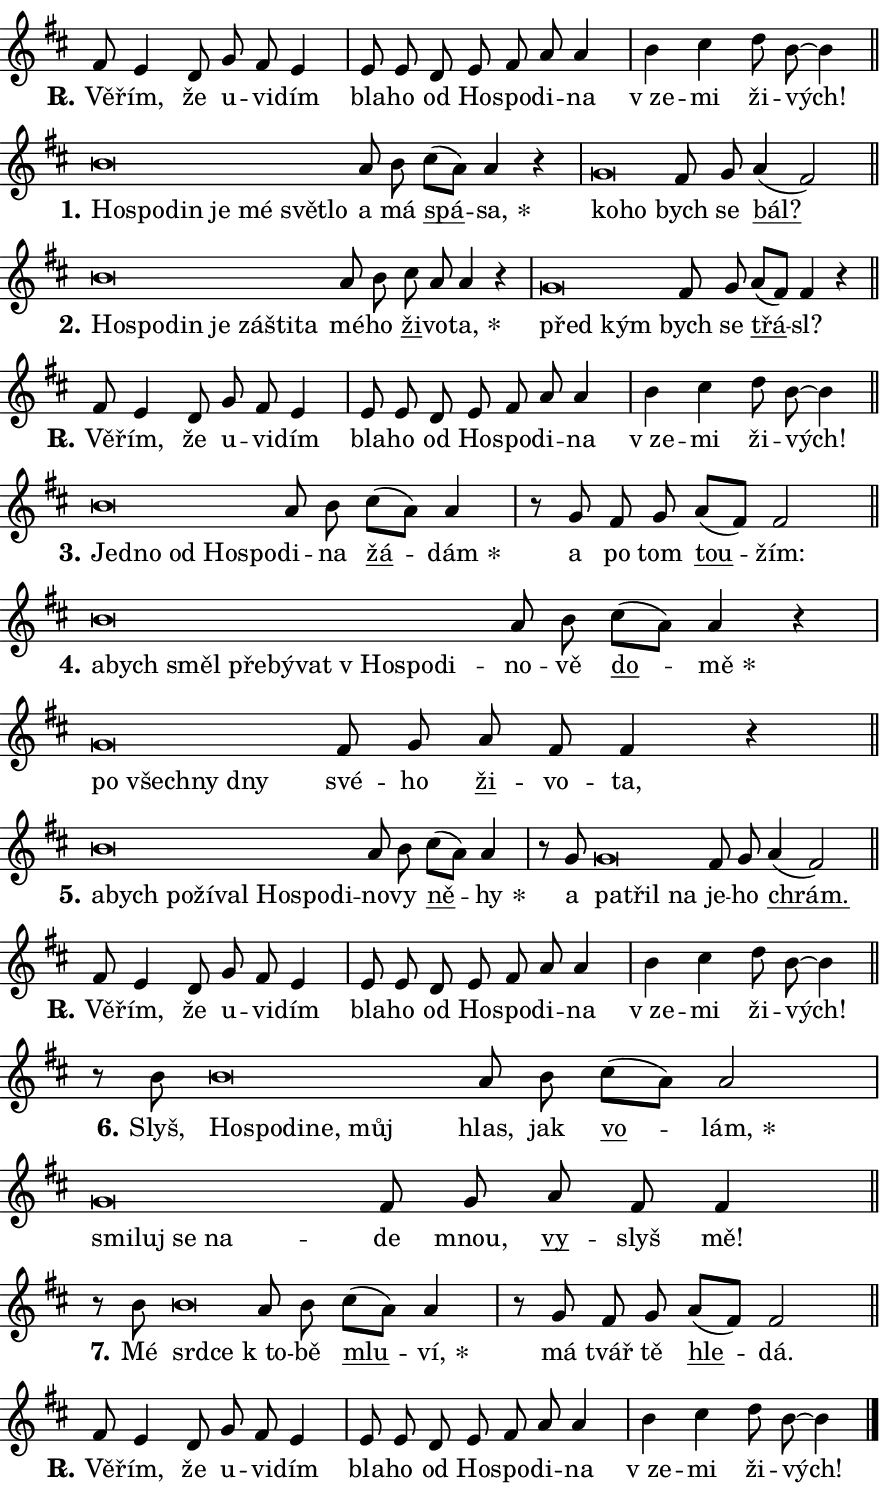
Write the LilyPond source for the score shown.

\version "2.24.0"
\header { tagline = "" }
\paper {
  indent = 0\cm
  top-margin = 0\cm
  right-margin = 0.13\cm % to fit lyric hyphens
  bottom-margin = 0\cm
  left-margin = 0\cm
  paper-width = 15\cm
  page-breaking = #ly:one-page-breaking
  system-system-spacing.basic-distance = #11
  score-system-spacing.basic-distance = #11
  ragged-last = ##f
}


%% Author: Thomas Morley
%% https://lists.gnu.org/archive/html/lilypond-user/2020-05/msg00002.html
#(define (line-position grob)
"Returns position of @var[grob} in current system:
   @code{'start}, if at first time-step
   @code{'end}, if at last time-step
   @code{'middle} otherwise
"
  (let* ((col (ly:item-get-column grob))
         (ln (ly:grob-object col 'left-neighbor))
         (rn (ly:grob-object col 'right-neighbor))
         (col-to-check-left (if (ly:grob? ln) ln col))
         (col-to-check-right (if (ly:grob? rn) rn col))
         (break-dir-left
           (and
             (ly:grob-property col-to-check-left 'non-musical #f)
             (ly:item-break-dir col-to-check-left)))
         (break-dir-right
           (and
             (ly:grob-property col-to-check-right 'non-musical #f)
             (ly:item-break-dir col-to-check-right))))
        (cond ((eqv? 1 break-dir-left) 'start)
              ((eqv? -1 break-dir-right) 'end)
              (else 'middle))))

#(define (tranparent-at-line-position vctor)
  (lambda (grob)
  "Relying on @code{line-position} select the relevant enry from @var{vctor}.
Used to determine transparency,"
    (case (line-position grob)
      ((end) (not (vector-ref vctor 0)))
      ((middle) (not (vector-ref vctor 1)))
      ((start) (not (vector-ref vctor 2))))))

noteHeadBreakVisibility =
#(define-music-function (break-visibility)(vector?)
"Makes @code{NoteHead}s transparent relying on @var{break-visibility}"
#{
  \override NoteHead.transparent =
    #(tranparent-at-line-position break-visibility)
#})

#(define delete-ledgers-for-transparent-note-heads
  (lambda (grob)
    "Reads whether a @code{NoteHead} is transparent.
If so this @code{NoteHead} is removed from @code{'note-heads} from
@var{grob}, which is supposed to be @code{LedgerLineSpanner}.
As a result ledgers are not printed for this @code{NoteHead}"
    (let* ((nhds-array (ly:grob-object grob 'note-heads))
           (nhds-list
             (if (ly:grob-array? nhds-array)
                 (ly:grob-array->list nhds-array)
                 '()))
           ;; Relies on the transparent-property being done before
           ;; Staff.LedgerLineSpanner.after-line-breaking is executed.
           ;; This is fragile ...
           (to-keep
             (remove
               (lambda (nhd)
                 (ly:grob-property nhd 'transparent #f))
               nhds-list)))
      ;; TODO find a better method to iterate over grob-arrays, similiar
      ;; to filter/remove etc for lists
      ;; For now rebuilt from scratch
      (set! (ly:grob-object grob 'note-heads)  '())
      (for-each
        (lambda (nhd)
          (ly:pointer-group-interface::add-grob grob 'note-heads nhd))
        to-keep))))

squashNotes = {
  \override NoteHead.X-extent = #'(-0.2 . 0.2)
  \override NoteHead.Y-extent = #'(-0.75 . 0)
  \override NoteHead.stencil =
    #(lambda (grob)
       (let ((pos (ly:grob-property grob 'staff-position)))
         (begin
           (if (< pos -7) (display "ERROR: Lower brevis then expected\n") (display ""))
           (if (<= pos -6) ly:text-interface::print ly:note-head::print))))
}
unSquashNotes = {
  \revert NoteHead.X-extent
  \revert NoteHead.Y-extent
  \revert NoteHead.stencil
}

hideNotes = \noteHeadBreakVisibility #begin-of-line-visible
unHideNotes = \noteHeadBreakVisibility #all-visible

% work-around for resetting accidentals
% https://lilypond.org/doc/v2.23/Documentation/notation/displaying-rhythms#unmetered-music
cadenzaMeasure = {
  \cadenzaOff
  \partial 1024 s1024
  \cadenzaOn
}

#(define-markup-command (accent layout props text) (markup?)
  "Underline accented syllable"
  (interpret-markup layout props
    #{\markup \override #'(offset . 4.3) \underline { #text }#}))

responsum = \markup \concat {
  "R" \hspace #-1.05 \path #0.1 #'((moveto 0 0.07) (lineto 0.9 0.8)) \hspace #0.05 "."
}

spaceSize = #0.6828661417322834 % exact space size for TeX Gyre Schola

\layout {
  \context {
    \Staff
    \remove "Time_signature_engraver"
    \override LedgerLineSpanner.after-line-breaking = #delete-ledgers-for-transparent-note-heads
  }
  \context {
    \Lyrics {
      \override LyricSpace.minimum-distance = \spaceSize
      \override LyricText.font-name = #"TeX Gyre Schola"
      \override LyricText.font-size = 1
      \override StanzaNumber.font-name = #"TeX Gyre Schola Bold"
      \override StanzaNumber.font-size = 1
    }
  }
  \context {
    \Score 
    \override NoteHead.text =
      #(lambda (grob) 
        (let ((pos (ly:grob-property grob 'staff-position)))
          #{\markup {
            \combine
              \halign #-0.55 \raise #(if (= pos -6) 0 0.5) \override #'(thickness . 2) \draw-line #'(3.2 . 0)
              \musicglyph "noteheads.sM1"
          }#}))
  }
}

% magnetic-lyrics.ily
%
%   written by
%     Jean Abou Samra <jean@abou-samra.fr>
%     Werner Lemberg <wl@gnu.org>
%
%   adapted by
%     Jiri Hon <jiri.hon@gmail.com>
%
% Version 2022-Apr-15

% https://www.mail-archive.com/lilypond-user@gnu.org/msg149350.html

#(define (Left_hyphen_pointer_engraver context)
   "Collect syllable-hyphen-syllable occurrences in lyrics and store
them in properties.  This engraver only looks to the left.  For
example, if the lyrics input is @code{foo -- bar}, it does the
following.

@itemize @bullet
@item
Set the @code{text} property of the @code{LyricHyphen} grob between
@q{foo} and @q{bar} to @code{foo}.

@item
Set the @code{left-hyphen} property of the @code{LyricText} grob with
text @q{foo} to the @code{LyricHyphen} grob between @q{foo} and
@q{bar}.
@end itemize

Use this auxiliary engraver in combination with the
@code{lyric-@/text::@/apply-@/magnetic-@/offset!} hook."
   (let ((hyphen #f)
         (text #f))
     (make-engraver
      (acknowledgers
       ((lyric-syllable-interface engraver grob source-engraver)
        (set! text grob)))
      (end-acknowledgers
       ((lyric-hyphen-interface engraver grob source-engraver)
        ;(when (not (grob::has-interface grob 'lyric-space-interface))
          (set! hyphen grob)));)
      ((stop-translation-timestep engraver)
       (when (and text hyphen)
         (ly:grob-set-object! text 'left-hyphen hyphen))
       (set! text #f)
       (set! hyphen #f)))))

#(define (lyric-text::apply-magnetic-offset! grob)
   "If the space between two syllables is less than the value in
property @code{LyricText@/.details@/.squash-threshold}, move the right
syllable to the left so that it gets concatenated with the left
syllable.

Use this function as a hook for
@code{LyricText@/.after-@/line-@/breaking} if the
@code{Left_@/hyphen_@/pointer_@/engraver} is active."
   (let ((hyphen (ly:grob-object grob 'left-hyphen #f)))
     (when hyphen
       (let ((left-text (ly:spanner-bound hyphen LEFT)))
         (when (grob::has-interface left-text 'lyric-syllable-interface)
           (let* ((common (ly:grob-common-refpoint grob left-text X))
                  (this-x-ext (ly:grob-extent grob common X))
                  (left-x-ext
                   (begin
                     ;; Trigger magnetism for left-text.
                     (ly:grob-property left-text 'after-line-breaking)
                     (ly:grob-extent left-text common X)))
                  ;; `delta` is the gap width between two syllables.
                  (delta (- (interval-start this-x-ext)
                            (interval-end left-x-ext)))
                  (details (ly:grob-property grob 'details))
                  (threshold (assoc-get 'squash-threshold details 0.2)))
             (when (< delta threshold)
               (let* (;; We have to manipulate the input text so that
                      ;; ligatures crossing syllable boundaries are not
                      ;; disabled.  For languages based on the Latin
                      ;; script this is essentially a beautification.
                      ;; However, for non-Western scripts it can be a
                      ;; necessity.
                      (lt (ly:grob-property left-text 'text))
                      (rt (ly:grob-property grob 'text))
                      (is-space (grob::has-interface hyphen 'lyric-space-interface))
                      (space (if is-space " " ""))
                      (extra-delta (if is-space spaceSize 0))
                      ;; Append new syllable.
                      (ltrt-space (if (and (string? lt) (string? rt))
                                (string-append lt space rt)
                                (make-concat-markup (list lt space rt))))
                      ;; Right-align `ltrt` to the right side.
                      (ltrt-space-markup (grob-interpret-markup
                               grob
                               (make-translate-markup
                                (cons (interval-length this-x-ext) 0)
                                (make-right-align-markup ltrt-space)))))
                 (begin
                   ;; Don't print `left-text`.
                   (ly:grob-set-property! left-text 'stencil #f)
                   ;; Set text and stencil (which holds all collected
                   ;; syllables so far) and shift it to the left.
                   (ly:grob-set-property! grob 'text ltrt-space)
                   (ly:grob-set-property! grob 'stencil ltrt-space-markup)
                   (ly:grob-translate-axis! grob (- (- delta extra-delta)) X))))))))))


#(define (lyric-hyphen::displace-bounds-first grob)
   ;; Make very sure this callback isn't triggered too early.
   (let ((left (ly:spanner-bound grob LEFT))
         (right (ly:spanner-bound grob RIGHT)))
     (ly:grob-property left 'after-line-breaking)
     (ly:grob-property right 'after-line-breaking)
     (ly:lyric-hyphen::print grob)))

squashThreshold = #0.4

\layout {
  \context {
    \Lyrics
    \consists #Left_hyphen_pointer_engraver
    \override LyricText.after-line-breaking =
      #lyric-text::apply-magnetic-offset!
    \override LyricHyphen.stencil = #lyric-hyphen::displace-bounds-first
    \override LyricText.details.squash-threshold = \squashThreshold
    \override LyricHyphen.minimum-distance = 0
    \override LyricHyphen.minimum-length = \squashThreshold
  }
}

squashText = \override LyricText.details.squash-threshold = 9999
unSquashText = \override LyricText.details.squash-threshold = \squashThreshold

leftText = \override LyricText.self-alignment-X = #LEFT
unLeftText = \revert LyricText.self-alignment-X

starOffset = #(lambda (grob) 
                (let ((x_offset (ly:self-alignment-interface::aligned-on-x-parent grob)))
                  (if (= x_offset 0) 0 (+ x_offset 1.2))))

star = #(define-music-function (syllable)(string?)
"Append star separator at the end of a syllable"
#{
  \once \override LyricText.X-offset = #starOffset
  \lyricmode { \markup {
    #syllable
    \override #'((font-name . "TeX Gyre Schola Bold")) \hspace #0.2 \lower #0.65 \larger "*"
  } }
#})

starAccent = #(define-music-function (syllable)(string?)
"Append star separator at the end of a syllable and make accent"
#{
  \once \override LyricText.X-offset = #starOffset
  \lyricmode { \markup {
    \accent #syllable
    \override #'((font-name . "TeX Gyre Schola Bold")) \hspace #0.2 \lower #0.65 \larger "*"
  } }
#})

breath = #(define-music-function (syllable)(string?)
"Append breathing indicator at the end of a syllable"
#{
  \lyricmode { \markup { #syllable "+" } }
#})

optionalBreath = #(define-music-function (syllable)(string?)
"Append optional breathing indicator at the end of a syllable"
#{
  \lyricmode { \markup { #syllable "(+)" } }
#})


\score {
    <<
        \new Voice = "melody" { \cadenzaOn \key d \major \relative { fis'8 e4 d8 g fis e4 \cadenzaMeasure \bar "|" e8 e d e \bar "" fis a a4 \cadenzaMeasure \bar "|" b cis d8 b~ b4 \cadenzaMeasure \bar "||" \break } }
        \new Lyrics \lyricsto "melody" { \lyricmode { \set stanza = \responsum
Vě -- řím, že u -- vi -- dím bla -- ho od Ho -- spo -- di -- na "v ze" -- mi ži -- vých! } }
    >>
    \layout {}
}

\score {
    <<
        \new Voice = "melody" { \cadenzaOn \key d \major \relative { \squashNotes b'\breve*1/16 \hideNotes \breve*1/16 \bar "" \breve*1/16 \bar "" \breve*1/16 \bar "" \breve*1/16 \bar "" \breve*1/16 \breve*1/16 \bar "" \unHideNotes \unSquashNotes a8 b \bar "" cis[( a)] a4 r \cadenzaMeasure \bar "|" \squashNotes g\breve*1/16 \hideNotes \breve*1/16 \bar "" \unHideNotes \unSquashNotes fis8 g \bar "" a4( fis2) \cadenzaMeasure \bar "||" \break } }
        \new Lyrics \lyricsto "melody" { \lyricmode { \set stanza = "1."
\leftText Ho -- \squashText spo -- din je mé svět -- lo \unLeftText \unSquashText a má \markup \accent spá -- \star sa, \leftText ko -- \squashText ho \unLeftText \unSquashText bych se \markup \accent bál? } }
    >>
    \layout {}
}

\score {
    <<
        \new Voice = "melody" { \cadenzaOn \key d \major \relative { \squashNotes b'\breve*1/16 \hideNotes \breve*1/16 \bar "" \breve*1/16 \bar "" \breve*1/16 \bar "" \breve*1/16 \bar "" \breve*1/16 \breve*1/16 \bar "" \unHideNotes \unSquashNotes a8 b \bar "" cis a a4 r \cadenzaMeasure \bar "|" \squashNotes g\breve*1/16 \hideNotes \breve*1/16 \bar "" \unHideNotes \unSquashNotes fis8 g \bar "" a[( fis)] fis4 r \cadenzaMeasure \bar "||" \break } }
        \new Lyrics \lyricsto "melody" { \lyricmode { \set stanza = "2."
\leftText Ho -- \squashText spo -- din je zá -- šti -- ta \unLeftText \unSquashText mé -- ho \markup \accent ži -- vo -- \star ta, \leftText před \squashText kým \unLeftText \unSquashText bych se \markup \accent třá -- sl? } }
    >>
    \layout {}
}

\score {
    <<
        \new Voice = "melody" { \cadenzaOn \key d \major \relative { fis'8 e4 d8 g fis e4 \cadenzaMeasure \bar "|" e8 e d e \bar "" fis a a4 \cadenzaMeasure \bar "|" b cis d8 b~ b4 \cadenzaMeasure \bar "||" \break } }
        \new Lyrics \lyricsto "melody" { \lyricmode { \set stanza = \responsum
Vě -- řím, že u -- vi -- dím bla -- ho od Ho -- spo -- di -- na "v ze" -- mi ži -- vých! } }
    >>
    \layout {}
}

\score {
    <<
        \new Voice = "melody" { \cadenzaOn \key d \major \relative { \squashNotes b'\breve*1/16 \hideNotes \breve*1/16 \bar "" \breve*1/16 \bar "" \breve*1/16 \breve*1/16 \bar "" \unHideNotes \unSquashNotes a8 b \bar "" cis[( a)] a4 \cadenzaMeasure \bar "|" r8 g8 fis8 g \bar "" a[( fis)] fis2 \cadenzaMeasure \bar "||" \break } }
        \new Lyrics \lyricsto "melody" { \lyricmode { \set stanza = "3."
\leftText Jed -- \squashText no od Ho -- spo -- \unLeftText \unSquashText di -- na \markup \accent žá -- \star dám a po tom \markup \accent tou -- žím: } }
    >>
    \layout {}
}

\score {
    <<
        \new Voice = "melody" { \cadenzaOn \key d \major \relative { \squashNotes b'\breve*1/16 \hideNotes \breve*1/16 \bar "" \breve*1/16 \bar "" \breve*1/16 \bar "" \breve*1/16 \bar "" \breve*1/16 \bar "" \breve*1/16 \bar "" \breve*1/16 \breve*1/16 \bar "" \unHideNotes \unSquashNotes a8 b \bar "" cis[( a)] a4 r \cadenzaMeasure \bar "|" \squashNotes g\breve*1/16 \hideNotes \breve*1/16 \bar "" \breve*1/16 \breve*1/16 \bar "" \unHideNotes \unSquashNotes fis8 g \bar "" a8 fis fis4 r \cadenzaMeasure \bar "||" \break } }
        \new Lyrics \lyricsto "melody" { \lyricmode { \set stanza = "4."
\leftText a -- \squashText bych směl pře -- bý -- vat "v Ho" -- spo -- di -- \unLeftText \unSquashText no -- vě \markup \accent do -- \star mě \leftText po \squashText všech -- ny dny \unLeftText \unSquashText své -- ho \markup \accent ži -- vo -- ta, } }
    >>
    \layout {}
}

\score {
    <<
        \new Voice = "melody" { \cadenzaOn \key d \major \relative { \squashNotes b'\breve*1/16 \hideNotes \breve*1/16 \bar "" \breve*1/16 \bar "" \breve*1/16 \bar "" \breve*1/16 \bar "" \breve*1/16 \bar "" \breve*1/16 \breve*1/16 \bar "" \unHideNotes \unSquashNotes a8 b \bar "" cis[( a)] a4 \cadenzaMeasure \bar "|" r8 g \squashNotes g\breve*1/16 \hideNotes \breve*1/16 \breve*1/16 \bar "" \unHideNotes \unSquashNotes fis8 g \bar "" a4( fis2) \cadenzaMeasure \bar "||" \break } }
        \new Lyrics \lyricsto "melody" { \lyricmode { \set stanza = "5."
\leftText a -- \squashText bych po -- ží -- val Ho -- spo -- di -- \unLeftText \unSquashText no -- vy \markup \accent ně -- \star hy a \leftText pa -- \squashText třil na \unLeftText \unSquashText je -- ho \markup \accent chrám. } }
    >>
    \layout {}
}

\score {
    <<
        \new Voice = "melody" { \cadenzaOn \key d \major \relative { fis'8 e4 d8 g fis e4 \cadenzaMeasure \bar "|" e8 e d e \bar "" fis a a4 \cadenzaMeasure \bar "|" b cis d8 b~ b4 \cadenzaMeasure \bar "||" \break } }
        \new Lyrics \lyricsto "melody" { \lyricmode { \set stanza = \responsum
Vě -- řím, že u -- vi -- dím bla -- ho od Ho -- spo -- di -- na "v ze" -- mi ži -- vých! } }
    >>
    \layout {}
}

\score {
    <<
        \new Voice = "melody" { \cadenzaOn \key d \major \relative { r8 b'8 \squashNotes b\breve*1/16 \hideNotes \breve*1/16 \bar "" \breve*1/16 \bar "" \breve*1/16 \breve*1/16 \bar "" \unHideNotes \unSquashNotes a8 b \bar "" cis[( a)] a2 \cadenzaMeasure \bar "|" \squashNotes g\breve*1/16 \hideNotes \breve*1/16 \bar "" \breve*1/16 \breve*1/16 \bar "" \unHideNotes \unSquashNotes fis8 g \bar "" a fis fis4 \cadenzaMeasure \bar "||" \break } }
        \new Lyrics \lyricsto "melody" { \lyricmode { \set stanza = "6."
Slyš, \leftText Ho -- \squashText spo -- di -- ne, můj \unLeftText \unSquashText hlas, jak \markup \accent vo -- \star lám, \leftText smi -- \squashText luj se na -- \unLeftText \unSquashText de mnou, \markup \accent vy -- slyš mě! } }
    >>
    \layout {}
}

\score {
    <<
        \new Voice = "melody" { \cadenzaOn \key d \major \relative { r8 b'8 \squashNotes b\breve*1/16 \hideNotes \breve*1/16 \bar "" \unHideNotes \unSquashNotes a8 b \bar "" cis[( a)] a4 \cadenzaMeasure \bar "|" r8 g fis8 g \bar "" a[( fis)] fis2 \cadenzaMeasure \bar "||" \break } }
        \new Lyrics \lyricsto "melody" { \lyricmode { \set stanza = "7."
Mé \leftText srd -- \squashText ce \unLeftText \unSquashText "k to" -- bě \markup \accent mlu -- \star ví, má tvář tě \markup \accent hle -- dá. } }
    >>
    \layout {}
}

\score {
    <<
        \new Voice = "melody" { \cadenzaOn \key d \major \relative { fis'8 e4 d8 g fis e4 \cadenzaMeasure \bar "|" e8 e d e \bar "" fis a a4 \cadenzaMeasure \bar "|" b cis d8 b~ b4 \cadenzaMeasure \bar "||" \break } \bar "|." }
        \new Lyrics \lyricsto "melody" { \lyricmode { \set stanza = \responsum
Vě -- řím, že u -- vi -- dím bla -- ho od Ho -- spo -- di -- na "v ze" -- mi ži -- vých! } }
    >>
    \layout {}
}
